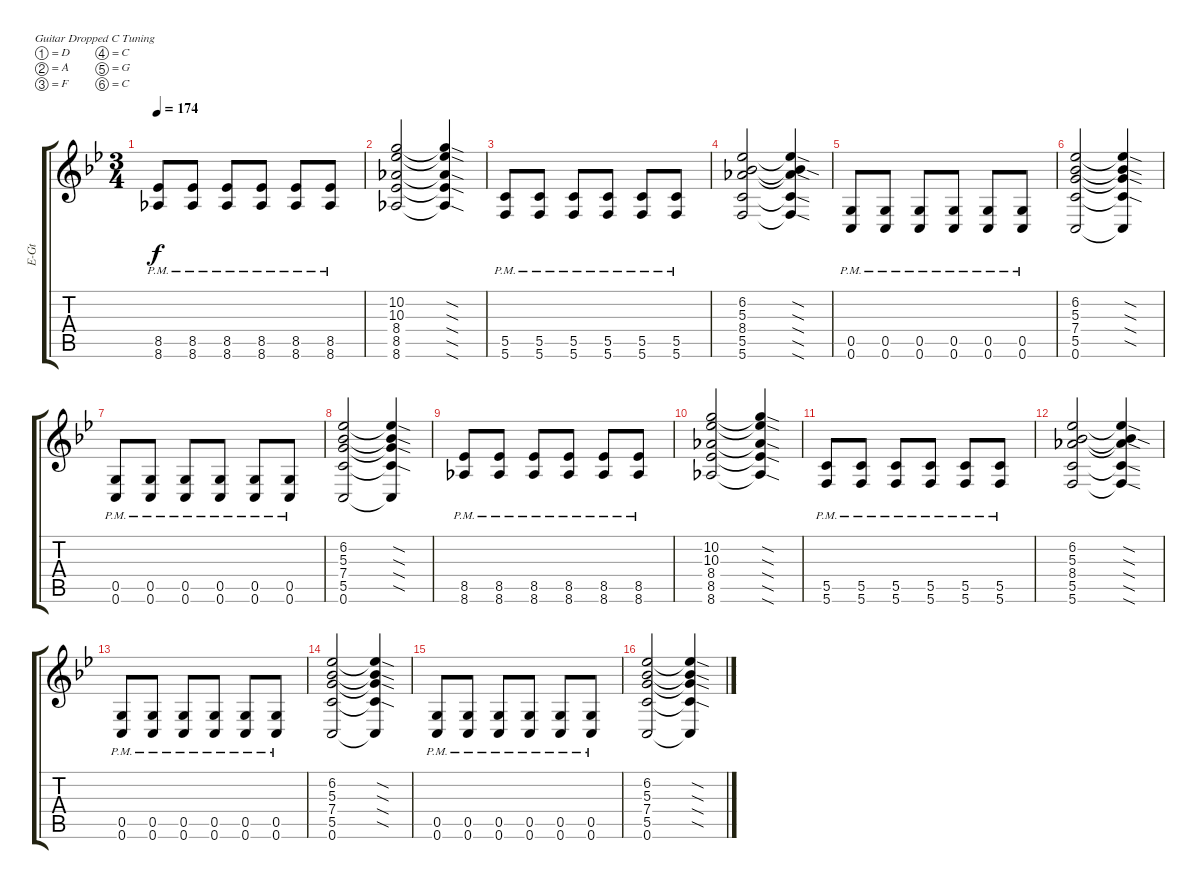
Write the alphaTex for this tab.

\bracketExtendMode groupsimilarinstruments
\track ("Joel Stroetzel" "E-Gt") {instrument distortionguitar}
\staff {score tabs}
\tuning (D4 A3 F3 C3 G2 C2)
\ts (3 4)
\tempo 174
\clef g2
\ks bb
(8.5{pm acc forcenatural} 8.6{pm acc b}).8{dy f instrument distortionguitar beam Up} (8.5{pm acc forcenatural} 8.6{pm acc b}).8{beam Up} (8.5{pm acc forcenatural} 8.6{pm acc b}).8{beam Up} (8.5{pm acc forcenatural} 8.6{pm acc b}).8{beam Up} (8.5{pm acc forcenatural} 8.6{pm acc b}).8{beam Up} (8.5{pm acc forcenatural} 8.6{pm acc b}).8{beam Up} |
(10.2{acc forcenatural} 10.3{acc forcenatural} 8.4{acc b} 8.5{acc forcenatural} 8.6{acc b}).2{beam Up} (10.2{sod t acc forcenatural} 10.3{sod t acc forcenatural} 8.4{sod t acc b} 8.5{sod t acc forcenatural} 8.6{sod t acc b}).4{beam Up} |
(5.5{pm acc forcenatural} 5.6{pm acc forcenatural}).8{beam Up} (5.5{pm acc forcenatural} 5.6{pm acc forcenatural}).8{beam Up} (5.5{pm acc forcenatural} 5.6{pm acc forcenatural}).8{beam Up} (5.5{pm acc forcenatural} 5.6{pm acc forcenatural}).8{beam Up} (5.5{pm acc forcenatural} 5.6{pm acc forcenatural}).8{beam Up} (5.5{pm acc forcenatural} 5.6{pm acc forcenatural}).8{beam Up} |
(6.2{acc forcenatural} 5.3{acc forcenatural} 8.4{acc b} 5.5{acc forcenatural} 5.6{acc forcenatural}).2{beam Up} (6.2{sod t acc forcenatural} 5.3{sod t acc forcenatural} 8.4{sod t acc b} 5.5{sod t acc forcenatural} 5.6{sod t acc forcenatural}).4{beam Up} |
(0.5{pm acc forcenatural} 0.6{pm acc forcenatural}).8{beam Up} (0.5{pm acc forcenatural} 0.6{pm acc forcenatural}).8{beam Up} (0.5{pm acc forcenatural} 0.6{pm acc forcenatural}).8{beam Up} (0.5{pm acc forcenatural} 0.6{pm acc forcenatural}).8{beam Up} (0.5{pm acc forcenatural} 0.6{pm acc forcenatural}).8{beam Up} (0.5{pm acc forcenatural} 0.6{pm acc forcenatural}).8{beam Up} |
(6.2{acc forcenatural} 5.3{acc forcenatural} 7.4{acc forcenatural} 5.5{acc forcenatural} 0.6{acc forcenatural}).2{beam Up} (6.2{sod t acc forcenatural} 5.3{sod t acc forcenatural} 7.4{sod t acc forcenatural} 5.5{sod t acc forcenatural} 0.6{t acc forcenatural}).4{beam Up} |
(0.5{pm acc forcenatural} 0.6{pm acc forcenatural}).8{beam Up} (0.5{pm acc forcenatural} 0.6{pm acc forcenatural}).8{beam Up} (0.5{pm acc forcenatural} 0.6{pm acc forcenatural}).8{beam Up} (0.5{pm acc forcenatural} 0.6{pm acc forcenatural}).8{beam Up} (0.5{pm acc forcenatural} 0.6{pm acc forcenatural}).8{beam Up} (0.5{pm acc forcenatural} 0.6{pm acc forcenatural}).8{beam Up} |
(6.2{acc forcenatural} 5.3{acc forcenatural} 7.4{acc forcenatural} 5.5{acc forcenatural} 0.6{acc forcenatural}).2{beam Up} (6.2{sod t acc forcenatural} 5.3{sod t acc forcenatural} 7.4{sod t acc forcenatural} 5.5{sod t acc forcenatural} 0.6{t acc forcenatural}).4{beam Up} |
(8.5{pm acc forcenatural} 8.6{pm acc b}).8{beam Up} (8.5{pm acc forcenatural} 8.6{pm acc b}).8{beam Up} (8.5{pm acc forcenatural} 8.6{pm acc b}).8{beam Up} (8.5{pm acc forcenatural} 8.6{pm acc b}).8{beam Up} (8.5{pm acc forcenatural} 8.6{pm acc b}).8{beam Up} (8.5{pm acc forcenatural} 8.6{pm acc b}).8{beam Up} |
(10.2{acc forcenatural} 10.3{acc forcenatural} 8.4{acc b} 8.5{acc forcenatural} 8.6{acc b}).2{beam Up} (10.2{sod t acc forcenatural} 10.3{sod t acc forcenatural} 8.4{sod t acc b} 8.5{sod t acc forcenatural} 8.6{sod t acc b}).4{beam Up} |
(5.5{pm acc forcenatural} 5.6{pm acc forcenatural}).8{beam Up} (5.5{pm acc forcenatural} 5.6{pm acc forcenatural}).8{beam Up} (5.5{pm acc forcenatural} 5.6{pm acc forcenatural}).8{beam Up} (5.5{pm acc forcenatural} 5.6{pm acc forcenatural}).8{beam Up} (5.5{pm acc forcenatural} 5.6{pm acc forcenatural}).8{beam Up} (5.5{pm acc forcenatural} 5.6{pm acc forcenatural}).8{beam Up} |
(6.2{acc forcenatural} 5.3{acc forcenatural} 8.4{acc b} 5.5{acc forcenatural} 5.6{acc forcenatural}).2{beam Up} (6.2{sod t acc forcenatural} 5.3{sod t acc forcenatural} 8.4{sod t acc b} 5.5{sod t acc forcenatural} 5.6{sod t acc forcenatural}).4{beam Up} |
(0.5{pm acc forcenatural} 0.6{pm acc forcenatural}).8{beam Up} (0.5{pm acc forcenatural} 0.6{pm acc forcenatural}).8{beam Up} (0.5{pm acc forcenatural} 0.6{pm acc forcenatural}).8{beam Up} (0.5{pm acc forcenatural} 0.6{pm acc forcenatural}).8{beam Up} (0.5{pm acc forcenatural} 0.6{pm acc forcenatural}).8{beam Up} (0.5{pm acc forcenatural} 0.6{pm acc forcenatural}).8{beam Up} |
(6.2{acc forcenatural} 5.3{acc forcenatural} 7.4{acc forcenatural} 5.5{acc forcenatural} 0.6{acc forcenatural}).2{beam Up} (6.2{sod t acc forcenatural} 5.3{sod t acc forcenatural} 7.4{sod t acc forcenatural} 5.5{sod t acc forcenatural} 0.6{t acc forcenatural}).4{beam Up} |
(0.5{pm acc forcenatural} 0.6{pm acc forcenatural}).8{beam Up} (0.5{pm acc forcenatural} 0.6{pm acc forcenatural}).8{beam Up} (0.5{pm acc forcenatural} 0.6{pm acc forcenatural}).8{beam Up} (0.5{pm acc forcenatural} 0.6{pm acc forcenatural}).8{beam Up} (0.5{pm acc forcenatural} 0.6{pm acc forcenatural}).8{beam Up} (0.5{pm acc forcenatural} 0.6{pm acc forcenatural}).8{beam Up} |
(6.2{acc forcenatural} 5.3{acc forcenatural} 7.4{acc forcenatural} 5.5{acc forcenatural} 0.6{acc forcenatural}).2{beam Up} (6.2{sod t acc forcenatural} 5.3{sod t acc forcenatural} 7.4{sod t acc forcenatural} 5.5{sod t acc forcenatural} 0.6{t acc forcenatural}).4{beam Up}
